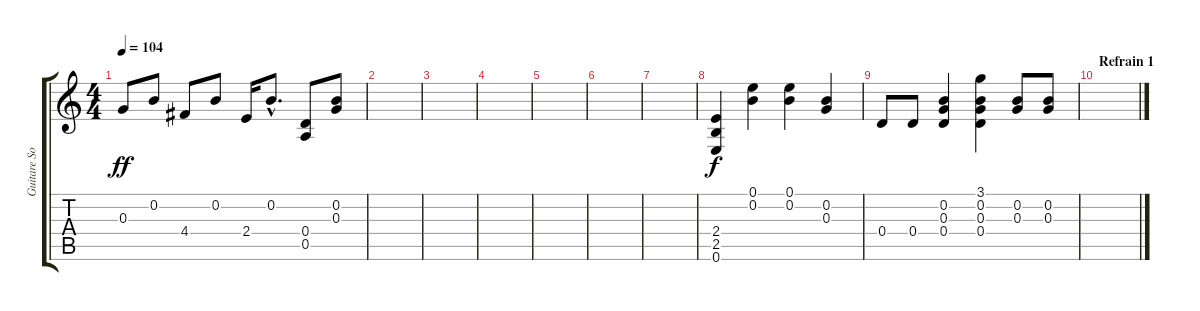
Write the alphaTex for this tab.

\track ("Guitare Solo" "Guitare So") {instrument distortionguitar}
\staff {score tabs}
\tuning (E4 B3 G3 D3 A2 E2) {hide}
\ts (4 4)
\tempo 104
\clef g2
\ks c
0.3.8{dy ff} 0.2.8 4.4.8 0.2.8 2.4.16 0.2{hac}.8{d} (0.4 0.5).8 (0.2 0.3).8 |
|
|
|
|
|
|
(2.4 2.5 0.6).4{dy f} (0.1 0.2).4 (0.1 0.2).4 (0.2 0.3).4 |
0.4.8 0.4.8 (0.2 0.3 0.4).4 (3.1 0.2 0.3 0.4).4 (0.2 0.3).8 (0.2 0.3).8 |
\section ("" "Refrain 1")
